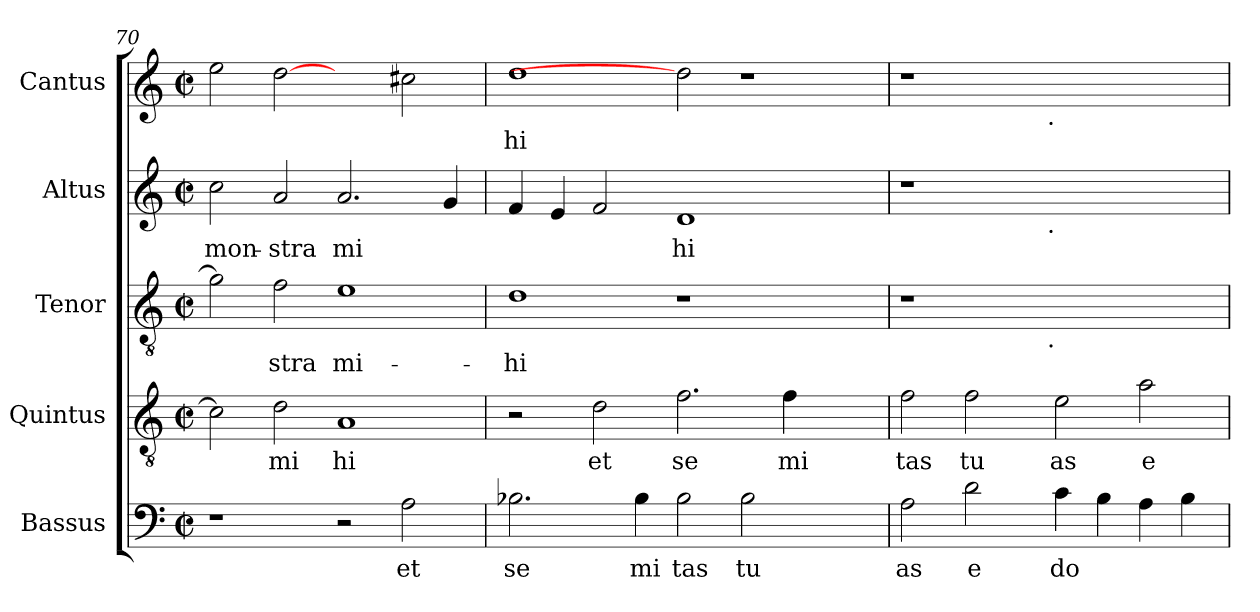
**kern	**text	**kern	**text	**kern	**text	**kern	**text	**kern	**text
*part5	*part5	*part4	*part4	*part3	*part3	*part2	*part2	*part1	*part1
*staff5	*staff5	*staff4	*staff4	*staff3	*staff3	*staff2	*staff2	*staff1	*staff1
*I"Bassus	*	*I"Quintus	*	*I"Tenor	*	*I"Altus	*	*I"Cantus	*
!!LO:LB:g=z
*clefF4	*	*clefGv2	*	*clefGv2	*	*clefG2	*	*clefG2	*
*k[]	*	*k[]	*	*k[]	*	*k[]	*	*k[]	*
*C:	*	*C:	*	*C:	*	*C:	*	*C:	*
*M2/2	*	*M2/2	*	*M2/2	*	*M2/2	*	*M2/2	*
*met(c|)	*	*met(c|)	*	*met(c|)	*	*met(c|)	*	*met(c|)	*
=70	=70	=70	=70	=70	=70	=70	=70	=70	=70
!	!	!	!LO:LY:b:cj	!	!LO:LY:b:cj	!	!LO:LY:b:cj	!	!LO:LY:b:cj
1r	.	2c\]	.	2g\]	.	2cc\	-mon-	2ee\	.
!	!	!	!LO:LY:b:cj	!	!LO:LY:b:cj	!	!LO:LY:b:cj	!	!LO:LY:b:cj
.	.	2d\	mi	2f\	stra	2a/	-stra	[2dd	.
!	!	!	!LO:LY:b:cj	!	!LO:LY:b:cj	!	!LO:LY:b:cj	!	!
2r	.	1A	hi	1e	mi-	2.a/	mi-	2ryy	.
!	!LO:LY:b:cj	!	!	!	!	!	!	!	!LO:LY:b:cj
2A\	et	.	.	.	.	.	.	2cc#\	.
!	!	!	!	!	!	!	!LO:LY:b:cj	!	!
.	.	.	.	.	.	4g/	--	.	.
=71	=71	=71	=71	=71	=71	=71	=71	=71	=71
!	!LO:LY:b:cj	!	!	!	!LO:LY:b:cj	!	!LO:LY:b:cj	!	!LO:LY:b:cj
2.B-X\	se	2r	.	1d	-hi	4f/	--	1dd	hi
!	!	!	!	!	!	!	!LO:LY:b:cj	!	!
.	.	.	.	.	.	4e/	--	.	.
!	!	!	!LO:LY:b:cj	!	!	!	!LO:LY:b:cj	!	!
.	.	2d\	et	.	.	2f/	--	.	.
!	!LO:LY:b:cj	!	!	!	!	!	!	!	!
4B-\	mi	.	.	.	.	.	.	.	.
!	!LO:LY:b:cj	!	!LO:LY:b:cj	!	!	!	!LO:LY:b:cj	!	!
2B-\	tas	2.f\	se	1r	.	1d	-hi	2dd]	.
!	!LO:LY:b:cj	!	!	!	!	!	!	!	!
2B-\	tu	.	.	.	.	.	.	1r	.
!	!	!	!LO:LY:b:cj	!	!	!	!	!	!
.	.	4f\	mi	.	.	.	.	.	.
2ryy	.	2ryy	.	2ryy	.	2ryy	.	.	.
=72	=72	=72	=72	=72	=72	=72	=72	=72	=72
!	!LO:LY:b:cj	!	!LO:LY:b:cj	!	!	!	!	!	!
*	*	*	*	*^	*	*^	*	*^	*
2A\	as	2f\	tas	1r	2ryy	.	1r	2ryy	.	1r	2ryy	.
!	!LO:LY:b:cj	!	!LO:LY:b:cj	!	!	!	!	!	!	!	!	!
2d\	e	2f\	tu	.	4ryy	.	.	4ryy	.	.	4ryy	.
.	.	.	.	.	8...ryy	.	.	8...ryy	.	.	8...ryy	.
!	!	!	!	!	!	!	!	!	!	!	!LO:TX:b:t=.	!
!	!	!	!	!	!	!	!	!LO:TX:b:t=.	!	!	!	!
!	!	!	!	!	!LO:TX:b:t=.	!	!	!	!	!	!	!
.	.	.	.	.	1ryy	.	.	1ryy	.	.	1ryy	.
!	!LO:LY:b:cj	!	!LO:LY:b:cj	!	!	!	!	!	!	!	!	!
4c\	do	2e\	as	1ryy	.	.	1ryy	.	.	1ryy	.	.
!	!LO:LY:b:cj	!	!	!	!	!	!	!	!	!	!	!
4B\	.	.	.	.	.	.	.	.	.	.	.	.
!	!LO:LY:b:cj	!	!LO:LY:b:cj	!	!	!	!	!	!	!	!	!
4A\	.	2a\	e	.	.	.	.	.	.	.	.	.
!	!LO:LY:b:cj	!	!	!	!	!	!	!	!	!	!	!
4B\	.	.	.	.	.	.	.	.	.	.	.	.
.	.	.	.	.	64ryy	.	.	64ryy	.	.	64ryy	.
*	*	*	*	*v	*v	*	*	*	*	*v	*v	*
*	*	*	*	*	*	*v	*v	*	*	*
=	=	=	=	=	=	=	=	=	=
*-	*-	*-	*-	*-	*-	*-	*-	*-	*-
